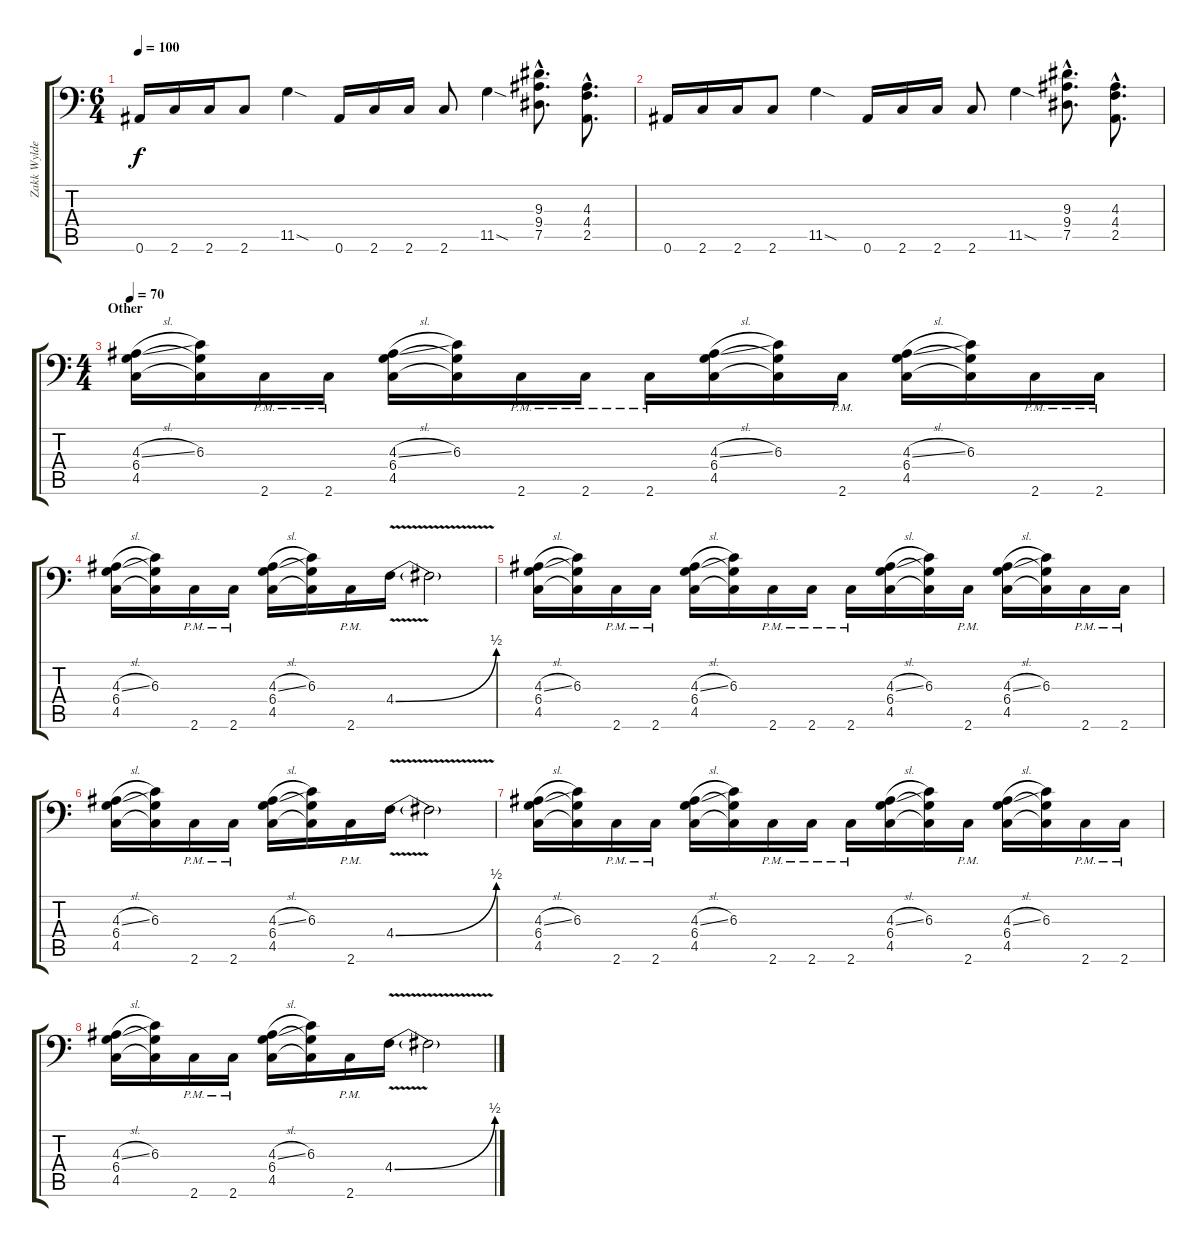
\track ("Zakk Wylde" "Zakk Wylde") {instrument distortionguitar}
\staff {score tabs}
\tuning (Eb3 Bb2 Gb2 Db2 Ab1 Bb1) {hide}
\ts (6 4)
\tempo 100
\clef f4
\ks c
0.6.16{dy f} 2.6.16 2.6.16 2.6.8 11.5{sod}.4 0.6.16 2.6.16 2.6.16 2.6.8 11.5{sod}.4 (9.3{hac} 9.4{hac} 7.5{hac}).8{d} (4.3{hac} 4.4{hac} 2.5{hac}).8{d} |
0.6.16 2.6.16 2.6.16 2.6.8 11.5{sod}.4 0.6.16 2.6.16 2.6.16 2.6.8 11.5{sod}.4 (9.3{hac} 9.4{hac} 7.5{hac}).8{d} (4.3{hac} 4.4{hac} 2.5{hac}).8{d} |
\ts (4 4)
\section ("" "Other")
\tempo 70
(4.3{sl} 6.4 4.5).16 (6.3 6.4{t} 4.5{t}).16 2.6{pm}.16 2.6{pm}.16 (4.3{sl} 6.4 4.5).16 (6.3 6.4{t} 4.5{t}).16 2.6{pm}.16 2.6{pm}.16 2.6{pm}.16 (4.3{sl} 6.4 4.5).16 (6.3 6.4{t} 4.5{t}).16 2.6{pm}.16 (4.3{sl} 6.4 4.5).16 (6.3 6.4{t} 4.5{t}).16 2.6{pm}.16 2.6{pm}.16 |
(4.3{sl} 6.4 4.5).16 (6.3 6.4{t} 4.5{t}).16 2.6{pm}.16 2.6{pm}.16 (4.3{sl} 6.4 4.5).16 (6.3 6.4{t} 4.5{t}).16 2.6{pm}.16 4.4{be (bend 0 0 60 2) v}.16 4.4{t}.2 |
(4.3{sl} 6.4 4.5).16 (6.3 6.4{t} 4.5{t}).16 2.6{pm}.16 2.6{pm}.16 (4.3{sl} 6.4 4.5).16 (6.3 6.4{t} 4.5{t}).16 2.6{pm}.16 2.6{pm}.16 2.6{pm}.16 (4.3{sl} 6.4 4.5).16 (6.3 6.4{t} 4.5{t}).16 2.6{pm}.16 (4.3{sl} 6.4 4.5).16 (6.3 6.4{t} 4.5{t}).16 2.6{pm}.16 2.6{pm}.16 |
(4.3{sl} 6.4 4.5).16 (6.3 6.4{t} 4.5{t}).16 2.6{pm}.16 2.6{pm}.16 (4.3{sl} 6.4 4.5).16 (6.3 6.4{t} 4.5{t}).16 2.6{pm}.16 4.4{be (bend 0 0 60 2) v}.16 4.4{t}.2 |
(4.3{sl} 6.4 4.5).16 (6.3 6.4{t} 4.5{t}).16 2.6{pm}.16 2.6{pm}.16 (4.3{sl} 6.4 4.5).16 (6.3 6.4{t} 4.5{t}).16 2.6{pm}.16 2.6{pm}.16 2.6{pm}.16 (4.3{sl} 6.4 4.5).16 (6.3 6.4{t} 4.5{t}).16 2.6{pm}.16 (4.3{sl} 6.4 4.5).16 (6.3 6.4{t} 4.5{t}).16 2.6{pm}.16 2.6{pm}.16 |
(4.3{sl} 6.4 4.5).16 (6.3 6.4{t} 4.5{t}).16 2.6{pm}.16 2.6{pm}.16 (4.3{sl} 6.4 4.5).16 (6.3 6.4{t} 4.5{t}).16 2.6{pm}.16 4.4{be (bend 0 0 60 2) v}.16 4.4{t}.2
